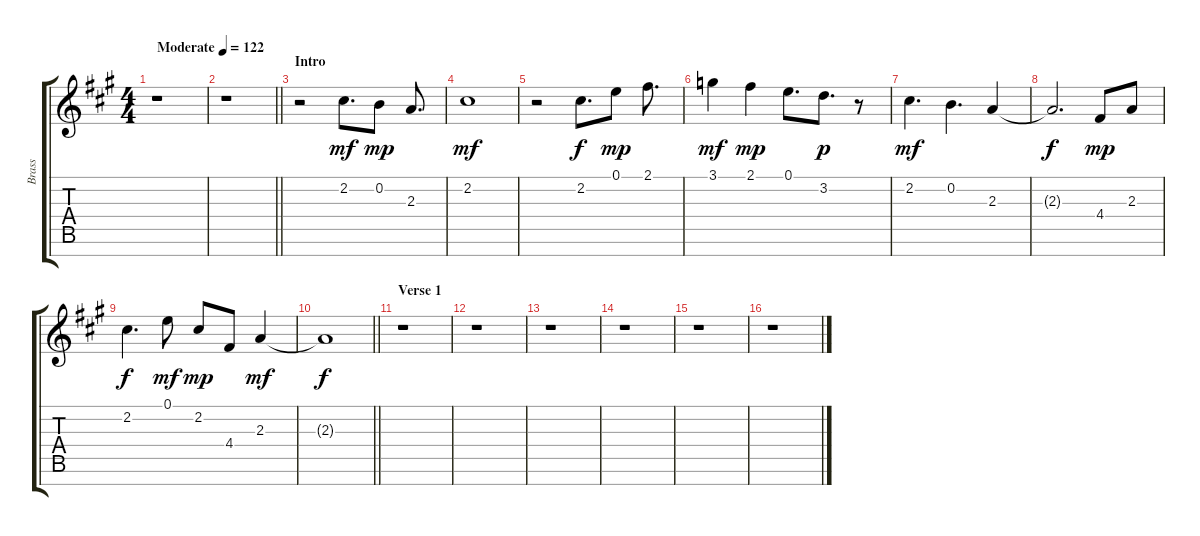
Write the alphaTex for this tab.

\track ("Brass" "Brass") {instrument electricguitarclean}
\staff {score tabs}
\tuning (E4 B3 G3 D3 A2 E2 B1) {hide}
\ts (4 4)
\tempo (122 "Moderate")
\clef g2
\ks a
r.1{dy mf instrument electricguitarclean} |
\barLineRight lightlight
r.1 |
\section ("" "Intro")
r.2 2.2.8{d} 0.2.8{dy mp} 2.3.8{d} |
2.2.1{dy mf} |
r.2 2.2.8{d dy f} 0.1.8{dy mp} 2.1.8{d} |
3.1.4{dy mf} 2.1.4{dy mp} 0.1.8{d} 3.2.8{d dy p} r.8 |
2.2.4{d dy mf} 0.2.4{d} 2.3.4 |
2.3{t}.2{d dy f} 4.4.8{dy mp} 2.3.8 |
2.2.4{d dy f} 0.1.8{dy mf} 2.2.8{dy mp} 4.4.8 2.3.4{dy mf} |
\barLineRight lightlight
2.3{t}.1{dy f} |
\section ("" "Verse 1")
r.1 |
r.1 |
r.1 |
r.1 |
r.1 |
r.1
